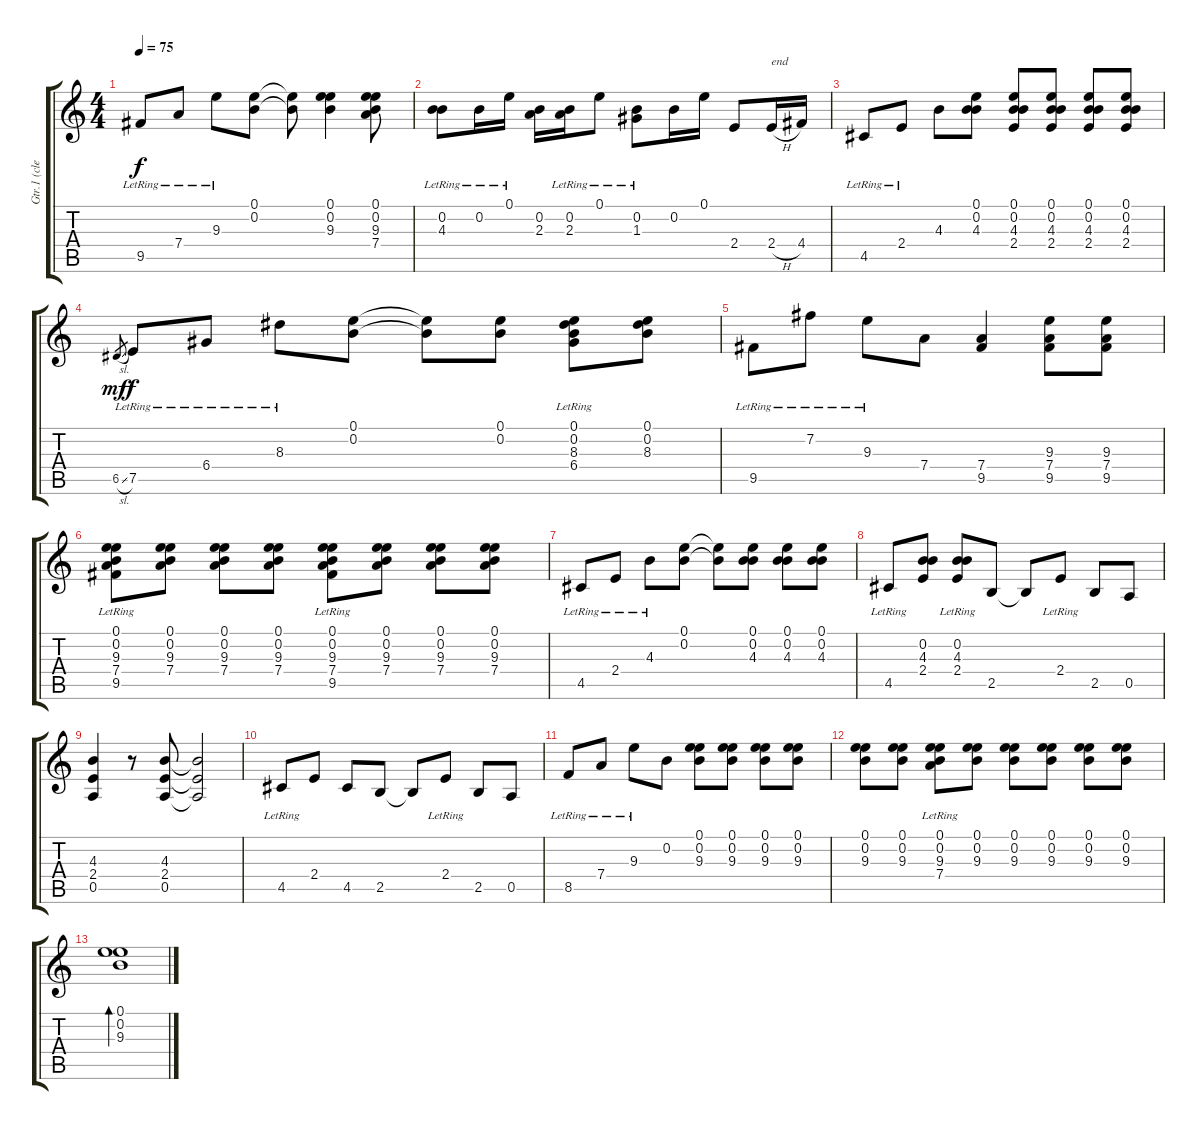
\track ("Gtr.1 (clean)" "Gtr.1 (cle") {instrument electricguitarjazz}
\staff {score tabs}
\tuning (E4 B3 G3 D3 A2 E2) {hide}
\ts (4 4)
\tempo 75
\clef g2
\ks c
9.5{lr}.8{dy f} 7.4{lr}.8 9.3{lr}.8 (0.1 0.2).8 (0.1{t} 0.2{t}).8 (0.1 0.2 9.3).4 (0.1 0.2 9.3 7.4).8 |
(0.2 4.3{lr}).8 0.2{lr}.16 0.1{lr}.16 (0.2 2.3).16 (0.2{lr} 2.3{lr}).16 0.1{lr}.8 (0.2 1.3{lr}).8 0.2.16 0.1.16 2.4.8 2.4{h}.16{txt "end"} 4.4.16 |
4.5{lr}.8 2.4{lr}.8 4.3.8 (0.1 0.2 4.3).8 (0.1 0.2 4.3 2.4).8 (0.1 0.2 4.3 2.4).8 (0.1 0.2 4.3 2.4).8 (0.1 0.2 4.3 2.4).8 |
6.5{sl}.8{gr dy mf} 7.5{lr}.8{dy f} 6.4{lr}.8 8.3{lr}.8 (0.1 0.2).8 (0.1{t} 0.2{t}).8 (0.1 0.2).8 (0.1 0.2 8.3 6.4{lr}).8 (0.1 0.2 8.3).8 |
9.5{lr}.8 7.2{lr}.8 9.3{lr}.8 7.4.8 (7.4 9.5).4 (9.3 7.4 9.5).8 (9.3 7.4 9.5).8 |
(0.1 0.2 9.3 7.4 9.5{lr}).8 (0.1 0.2 9.3 7.4).8 (0.1 0.2 9.3 7.4).8 (0.1 0.2 9.3 7.4).8 (0.1 0.2 9.3 7.4 9.5{lr}).8 (0.1 0.2 9.3 7.4).8 (0.1 0.2 9.3 7.4).8 (0.1 0.2 9.3 7.4).8 |
4.5{lr}.8 2.4{lr}.8 4.3{lr}.8 (0.1 0.2).8 (0.1{t} 0.2{t}).8 (0.1 0.2 4.3).8 (0.1 0.2 4.3).8 (0.1 0.2 4.3).8 |
4.5{lr}.8 (0.2 4.3 2.4).8 (0.2{lr} 4.3{lr} 2.4).8 2.5.8 2.5{t}.8 2.4{lr}.8 2.5.8 0.5.8 |
(4.3 2.4 0.5).4 r.8 (4.3 2.4 0.5).8 (4.3{t} 2.4{t} 0.5{t}).2 |
4.5{lr}.8 2.4.8 4.5.8 2.5.8 2.5{t}.8 2.4{lr}.8 2.5.8 0.5.8 |
8.5{lr}.8 7.4{lr}.8 9.3{lr}.8 0.2.8 (0.1 0.2 9.3).8 (0.1 0.2 9.3).8 (0.1 0.2 9.3).8 (0.1 0.2 9.3).8 |
(0.1 0.2 9.3).8 (0.1 0.2 9.3).8 (0.1 0.2 9.3 7.4{lr}).8 (0.1 0.2 9.3).8 (0.1 0.2 9.3).8 (0.1 0.2 9.3).8 (0.1 0.2 9.3).8 (0.1 0.2 9.3).8 |
(0.1 0.2 9.3).1{bd 240}
